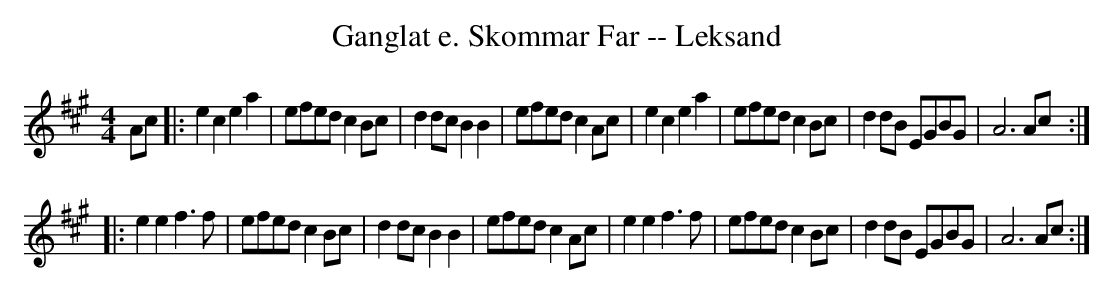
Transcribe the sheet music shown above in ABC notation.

X:1
T:Ganglat e. Skommar Far -- Leksand
M:4/4
L:1/8
K:A
Ac \
|: e2 c2 e2 a2 \
| efed c2 Bc \
| d2 dc B2 B2 \
| efed c2 Ac \
| e2 c2 e2 a2 \
| efed c2 Bc \
| d2 dB EGBG \
| A6 Ac :|
|: e2 e2 f3 f \
| efed c2 Bc \
| d2 dc B2 B2 \
| efed c2 Ac \
| e2 e2 f3 f \
| efed c2 Bc \
| d2 dB EGBG \
| A6 Ac :|
